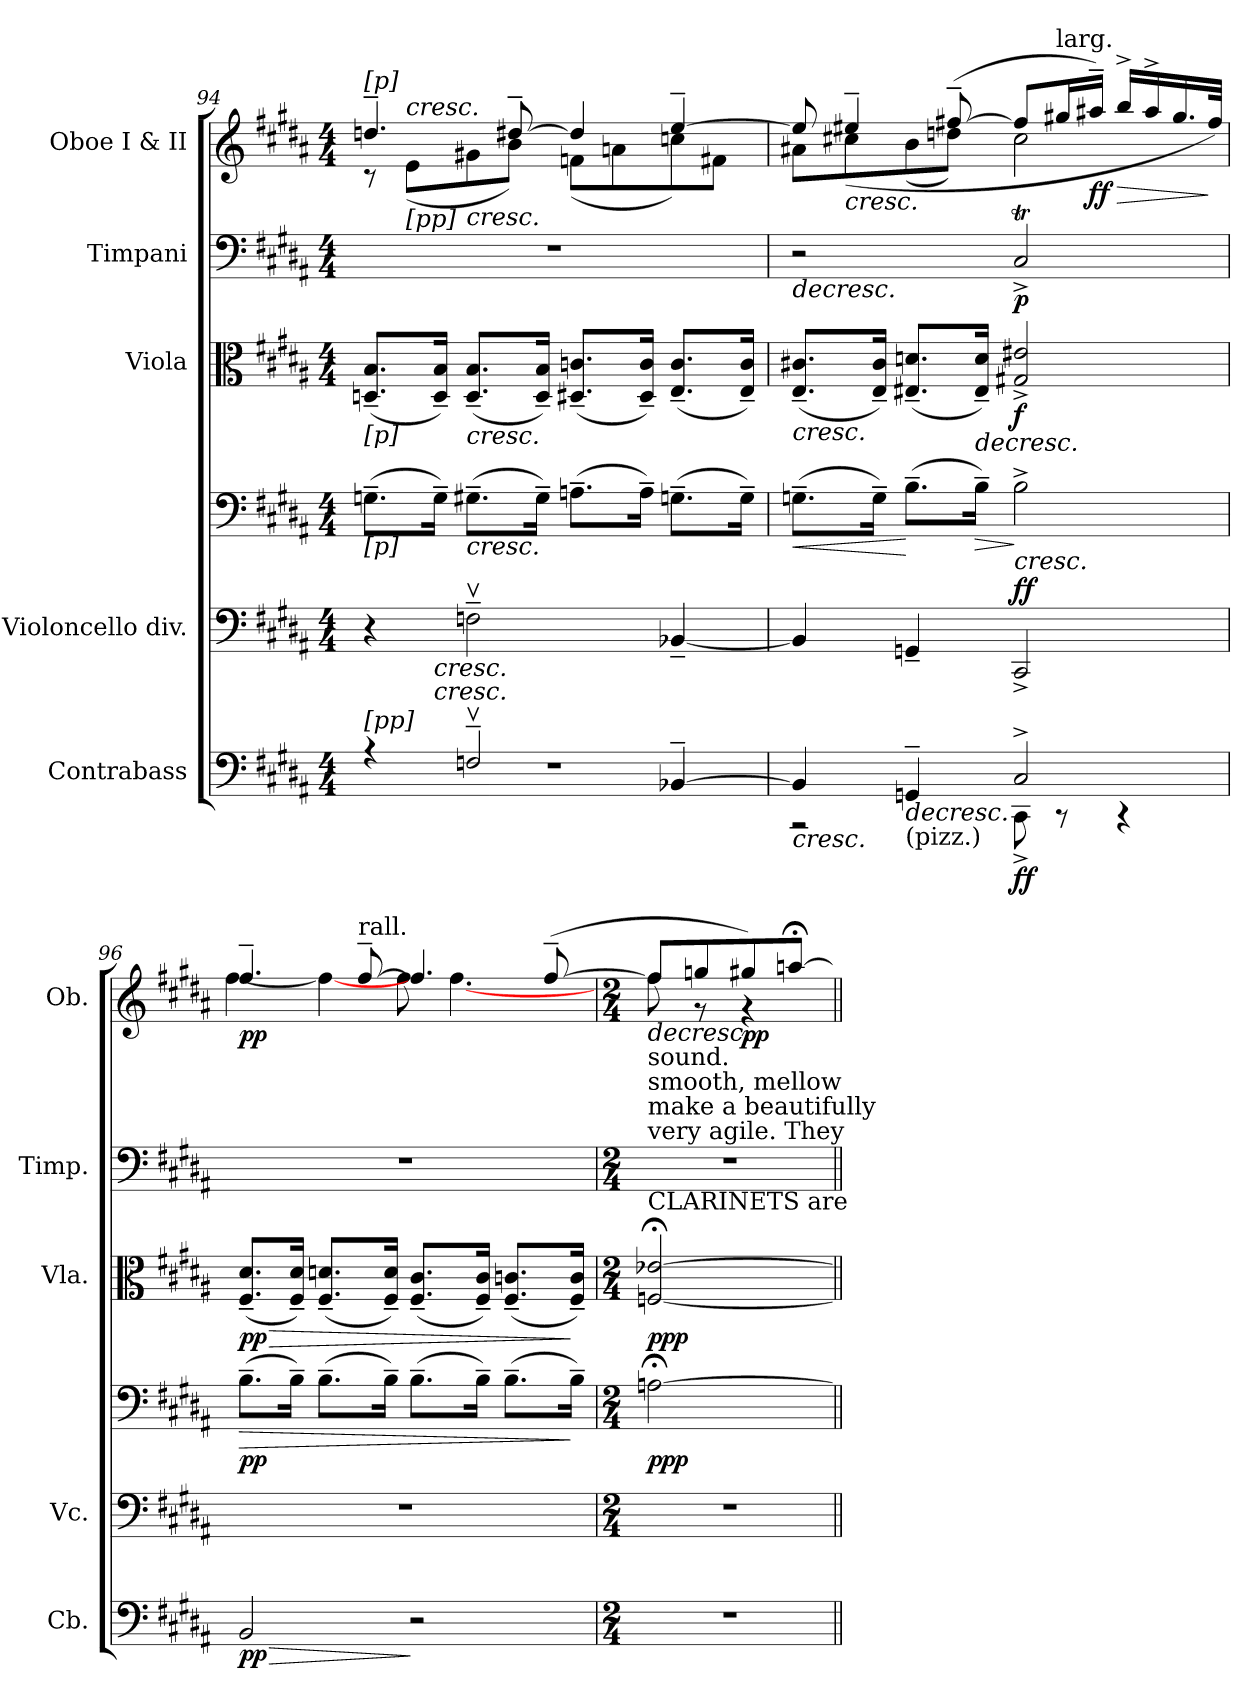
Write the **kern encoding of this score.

**kern	**dynam	**kern	**kern	**dynam	**kern	**dynam	**kern	**dynam	**kern	**dynam
*part5	*part5	*part4	*part4	*part4	*part3	*part3	*part2	*part2	*part1	*part1
*staff6	*staff6	*staff5	*staff4	*staff4/5	*staff3	*staff3	*staff2	*staff2	*staff1	*staff1
*I"Contrabass	*	*I"Violoncello div.	*	*	*I"Viola	*	*I"Timpani	*	*I"Oboe I & II	*
*I'Cb.	*	*I'Vc.	*	*	*I'Vla.	*	*I'Timp.	*	*I'Ob.	*
!!LO:PB:g=z
*clefF4	*	*clefF4	*clefF4	*	*clefC3	*	*clefF4	*	*clefG2	*
*ITrd7c12	*	*	*	*	*	*	*	*	*	*
*k[f#c#g#d#a#]	*	*k[f#c#g#d#a#]	*k[f#c#g#d#a#]	*	*k[f#c#g#d#a#]	*	*k[f#c#g#d#a#]	*	*k[f#c#g#d#a#]	*
*B:	*	*B:	*B:	*	*B:	*	*B:	*	*B:	*
*M4/4	*	*M4/4	*M4/4	*	*M4/4	*	*M4/4	*	*M4/4	*
*MM45	*	*MM45	*MM45	*	*MM45	*	*MM45	*	*MM45	*
=94	=94	=94	=94	=94	=94	=94	=94	=94	=94	=94
*^	*	*	*	*	*	*	*	*	*^	*
!	!	!	!	!	!	!	!	!	!	!LO:TX:a:t=[p]	!	!
!	!	!	!	!	!	!LO:TX:b:t=[p]	!	!	!	!	!	!
!	!	!	!	!LO:TX:b:t=[p]	!	!	!	!	!	!	!	!
!	!	!	!LO:TX:b:t=[pp]	!	!	!	!	!	!	!	!	!
!LO:TX:a:t=[pp]	!	!	!	!	!	!	!	!	!	!	!	!
*	*^	*	*^	*	*	*	*	*	*	*	*	*
4r	1r	8.ryy	.	4r	8.ryy	(8.Gn~i\L	.	(8.Dni/~ 8.Bi~L	.	1r	.	4.ddn~i/	8r	.
!	!	!	!	!	!	!	!	!	!	!	!	!	!LO:TX:b:t=[pp]	!
!	!	!	!	!	!	!	!	!	!	!	!	!	!LO:TX:a:i:t=cresc.	!
.	.	.	.	.	.	.	.	.	.	.	.	.	(8ei\L	.
!	!	!	!	!	!LO:TX:b:i:t=cresc.	!	!	!	!	!	!	!	!	!
!	!	!LO:TX:a:i:t=cresc.	!	!	!	!	!	!	!	!	!	!	!	!
.	.	2ryy	.	.	2ryy	16G~i\Jk)	.	16Di/~ 16Bi~Jk)	.	.	.	.	.	.
!	!	!	!	!	!	!	!	!	!	!	!	!	!LO:TX:b:i:t=cresc.	!
!	!	!	!	!	!	!	!	!LO:TX:b:i:t=cresc.	!	!	!	!	!	!
!	!	!	!	!	!	!LO:TX:b:i:t=cresc.	!	!	!	!	!	!	!	!
2FFnv~i/	.	.	.	2Fnv~i\	.	(8.G#X~i\L	.	(8.Di/~ 8.Bi~L	.	.	.	.	8g#Xi\	.
.	.	.	.	.	.	.	.	.	.	.	.	[>8dd#X~i/	8bi\J)	.
.	.	.	.	.	.	16G#~i\Jk)	.	16Di/~ 16Bi~Jk)	.	.	.	.	.	.
.	.	.	.	.	.	(8.An~i\L	.	(8.D#Xi/~ 8.cni~L	.	.	.	4dd#i/]	(8fni\L	.
.	.	.	.	.	.	.	.	.	.	.	.	.	8ani\	.
.	.	4ryy	.	.	4ryy	16A~i\Jk)	.	16D#i/~ 16ci~Jk)	.	.	.	.	.	.
[>4BBB-X~i/	.	.	.	[<4BB-X~i/	.	(8.Gn~i\L	.	(8.Ei/~ 8.ci~L	.	.	.	[>4ee~i/	8ccni\)	.
.	.	.	.	.	.	.	.	.	.	.	.	.	(8f#Xi\J	.
.	.	16ryy	.	.	16ryy	16G~i\Jk)	.	16Ei/~ 16ci~Jk)	.	.	.	.	.	.
=95	=95	=95	=95	=95	=95	=95	=95	=95	=95	=95	=95	=95	=95	=95
!	!	!	!LO:HP:b	!	!	!	!LO:HP:b	!	!LO:HP:b	!	!LO:HP:b	!	!	!
*	*v	*v	*	*	*	*	*	*	*	*	*	*	*	*
*	*	*	*v	*v	*	*	*	*	*	*	*	*	*
4BBB-i/]	2r	<	4BB-i/]	(8.Gn~i\L	<	(8.Ei/~ 8.c#Xi~L	<	2r	>	8eei/]	8a#Xi\L	.
!	!	!	!	!	!	!	!	!	!	!	!	!LO:HP:b
.	.	.	.	.	.	.	.	.	.	4ee#X~i/	(8cc#Xi\	<
.	.	.	.	16G~i\Jk)	.	16Ei/~ 16c#i~Jk)	.	.	.	.	.	.
!LO:TX:b:t=(pizz.)	!	!	!	!	!	!	!	!	!	!	!	!
!	!	!LO:HP:b	!	!	!	!	!	!	!	!	!	!
4GGGn~i/	.	>	4GGn~i/	(8.B~i\L	[	(8.E#Xi/~ 8.dni~L	.	.	.	.	(8bi\	.
.	.	.	.	.	.	.	.	.	.	([>8ff#X~i/	8ddni\J)	.
!	!	!	!	!	!LO:HP:b	!	!LO:HP:b	!	!	!	!	!
.	.	.	.	16B~i\Jk)	>	16E#i/~ 16di~Jk)	>	.	.	.	.	.
!	!	!	!	!	!LO:HP:n=1:b	!	!	!	!	!	!	!
2CC#^i/	8CCC#^i\	[ f f	2CC#^i/	2B^i\	] [ < ] f f	2G#Xi/^ 2e#Xi^	[ f	2C#T^i/	p	8ff#i/L]	2cc#i\	.
!	!	!	!	!	!	!	!	!	!	!LO:TX:a:t=larg.	!	!
.	8r	.	.	.	.	.	.	.	.	16gg#Xi/L	.	.
.	.	.	.	.	.	.	.	.	.	16aa#X~i/JJ)	.	ff
!	!	!	!	!	!	!	!	!	!	!	!	!LO:HP:n=1:b
.	4r	.	.	.	.	.	.	.	.	16bb^i/LL	.	[ >
.	.	.	.	.	.	.	.	.	.	16aa#^i/	.	.
.	.	.	.	.	.	.	.	.	.	16.gg#i/	.	.
.	.	.	.	.	.	.	.	.	.	32ff#i/JJk)	.	]
*v	*v	*	*	*	*	*	*	*	*	*v	*v	*
.	]	.	.	]	.	]	.	]	.	.
=96	=96	=96	=96	=96	=96	=96	=96	=96	=96	=96
!	!	!	!	!	!	!	!	!	!LO:TX:b:i:t=dim.	!
!	!	!	!	!	!	!	!	!	!LO:TX:a:i:t=dim.	!
!	!LO:HP:b	!	!	!LO:HP:b	!	!LO:HP:b	!	!	!	!
*	*	*	*	*	*	*	*	*	*^	*
2BBBi/	> pp	1r	(8.B~i\L	> pp	(8.F#i/~ 8.d#i~L	> pp	1r	.	4.ff#~i/	[<4ff#i\	p p
.	.	.	16B~i\Jk)	.	16F#i/~ 16d#i~Jk)	.	.	.	.	.	.
.	.	.	(8.B~i\L	.	(8.F#i/~ 8.dni~L	.	.	.	.	4ff#i\_<	.
!	!	!	!	!	!	!	!	!	!LO:TX:a:t=rall.	!	!
.	.	.	.	.	.	.	.	.	[>8ff#~i/	.	.
.	.	.	16B~i\Jk)	.	16F#i/~ 16di~Jk)	.	.	.	.	.	.
2r	]	.	(8.B~i\L	.	(8.F#i/~ 8.c#i~L	.	.	.	4.ff#i/]	8ff#i\	.
.	.	.	.	.	.	.	.	.	.	[<4.ff#i\	.
.	.	.	16B~i\Jk)	.	16F#i/~ 16c#i~Jk)	.	.	.	.	.	.
.	.	.	(8.B~i\L	.	(8.F#i/~ 8.cni~L	.	.	.	.	.	.
.	.	.	.	.	.	.	.	.	([>8ff#~i/	.	.
.	.	.	16B~i\Jk)	]	16F#i/~ 16ci~Jk)	]	.	.	.	.	.
=97	=97	=97	=97	=97	=97	=97	=97	=97	=97	=97	=97
*M2/4	*	*M2/4	*M2/4	*	*M2/4	*	*M2/4	*	*M2/4	*	*
!	!	!	!	!	!	!	!LO:TX:b:t=CLARINETS are	!	!	!	!
!	!	!	!	!	!	!	!LO:TX:t=very agile. They	!	!	!	!
!	!	!	!	!	!	!	!LO:TX:t=make a beautifully	!	!	!	!
!	!	!	!	!	!	!	!LO:TX:t=smooth, mellow	!	!	!	!
!	!	!	!	!	!	!	!LO:TX:t=sound.	!	!	!	!
!LO:N:vis=1	!	!LO:N:vis=1	!	!	!	!	!LO:N:vis=1	!	!	!	!LO:HP:b
2r	.	2r	[>2An;i\	ppp	[<2Fni/; [>2e-Xi;	ppp	2r	.	8ff#i/L]	8ff#i\	>
.	.	.	.	.	.	.	.	.	8ggni/	8r	.
.	.	.	.	.	.	.	.	.	8gg#Xi/)	4r	pp
.	.	.	.	.	.	.	.	.	[>8aan;i/J	.	]
*	*	*	*	*	*	*	*	*	*v	*v	*
=||	=||	=||	=||	=||	=||	=||	=||	=||	=||	=||
*-	*-	*-	*-	*-	*-	*-	*-	*-	*-	*-
